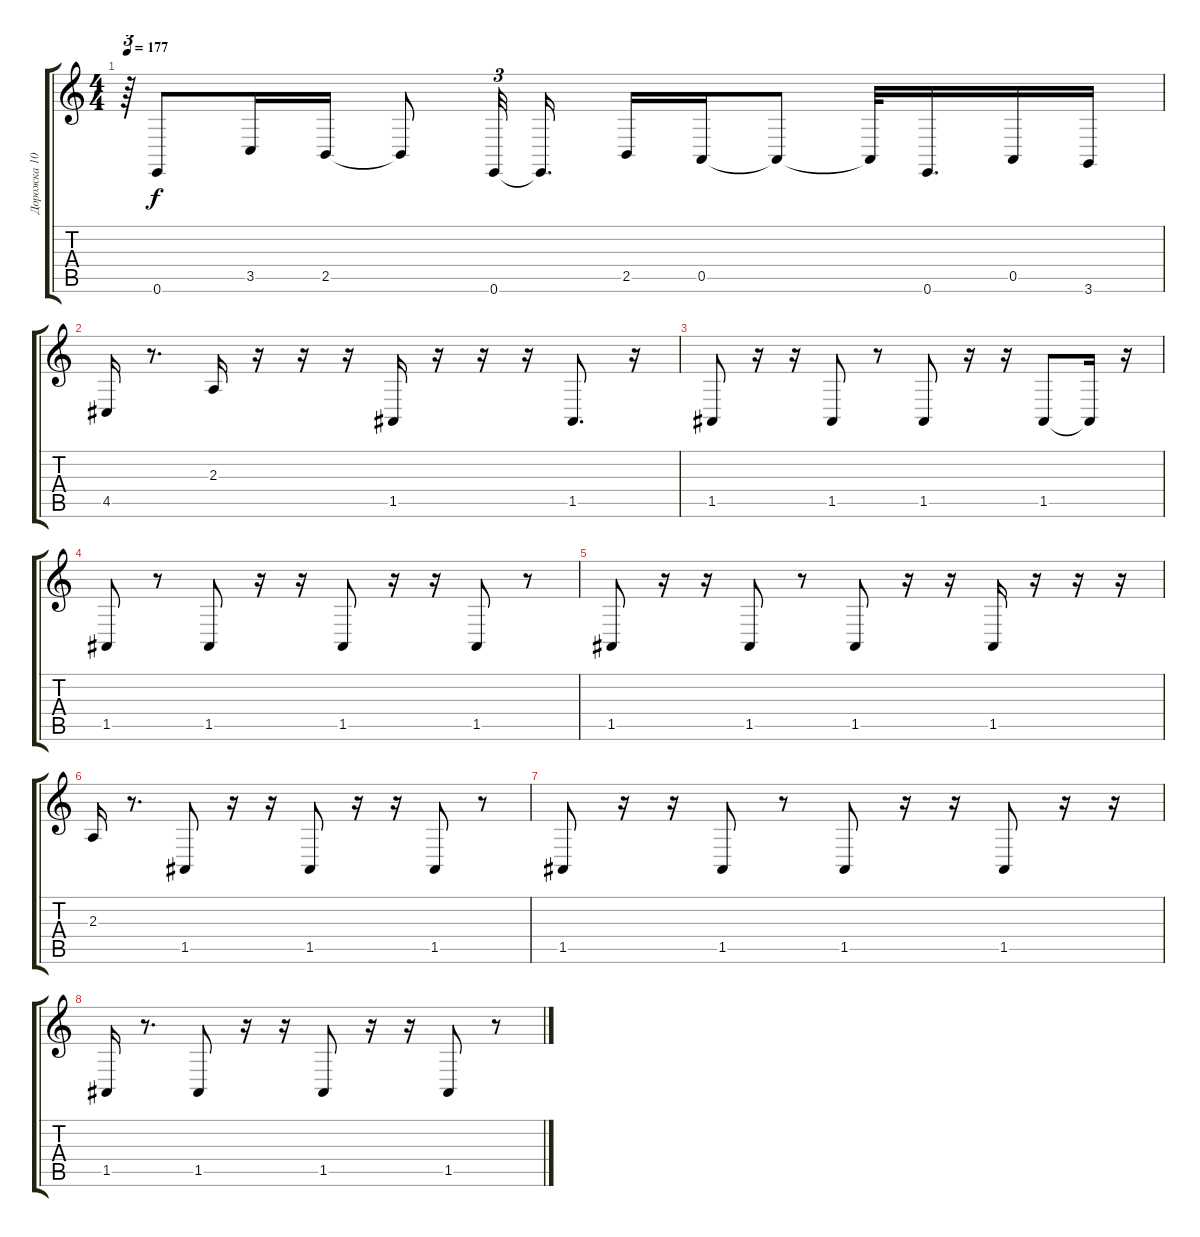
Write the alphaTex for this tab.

\track ("Дорожка 10" "Дорожка 10") {instrument drawbarorgan}
\staff {score tabs}
\tuning (E4 B3 G3 D3 A2 E2) {hide}
\ts (4 4)
\tempo 177
\clef g2
\ks c
r.64{tu (3 2) dy f} 0.6.8 3.5.16 2.5.16 2.5{t}.8 0.6.32{tu (3 2) beam splitsecondary} 0.6{t}.16{d} 2.5.16 0.5.16 0.5{t}.8 0.5{t}.32 0.6.16{d} 0.5.16 3.6.16 |
4.5.16 r.8{d} 2.3.16 r.16 r.16 r.16 1.5.16 r.16 r.16 r.16 1.5.8{d} r.16 |
1.5.8 r.16 r.16 1.5.8 r.8 1.5.8 r.16 r.16 1.5.8 1.5{t}.16 r.16 |
1.5.8 r.8 1.5.8 r.16 r.16 1.5.8 r.16 r.16 1.5.8 r.8 |
1.5.8 r.16 r.16 1.5.8 r.8 1.5.8 r.16 r.16 1.5.16 r.16 r.16 r.16 |
2.3.16 r.8{d} 1.5.8 r.16 r.16 1.5.8 r.16 r.16 1.5.8 r.8 |
1.5.8 r.16 r.16 1.5.8 r.8 1.5.8 r.16 r.16 1.5.8 r.16 r.16 |
1.5.16 r.8{d} 1.5.8 r.16 r.16 1.5.8 r.16 r.16 1.5.8 r.8
